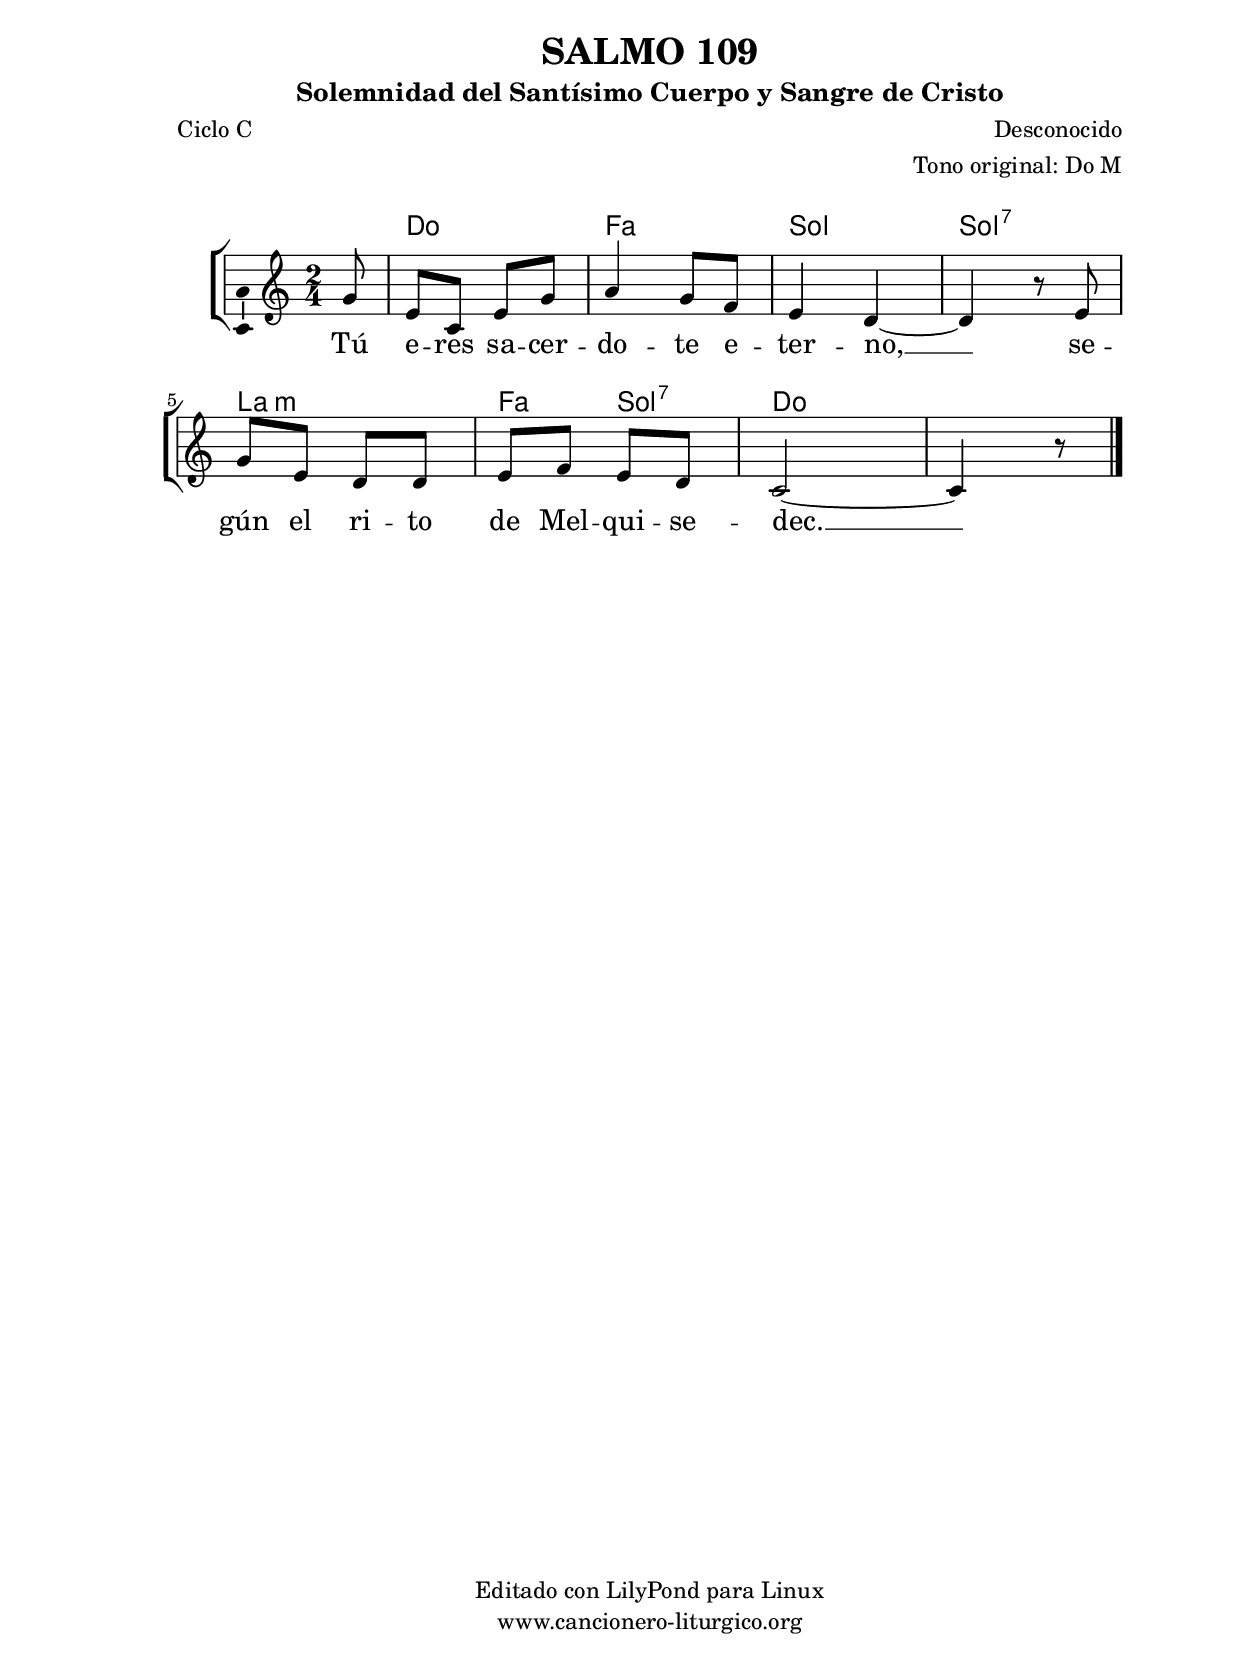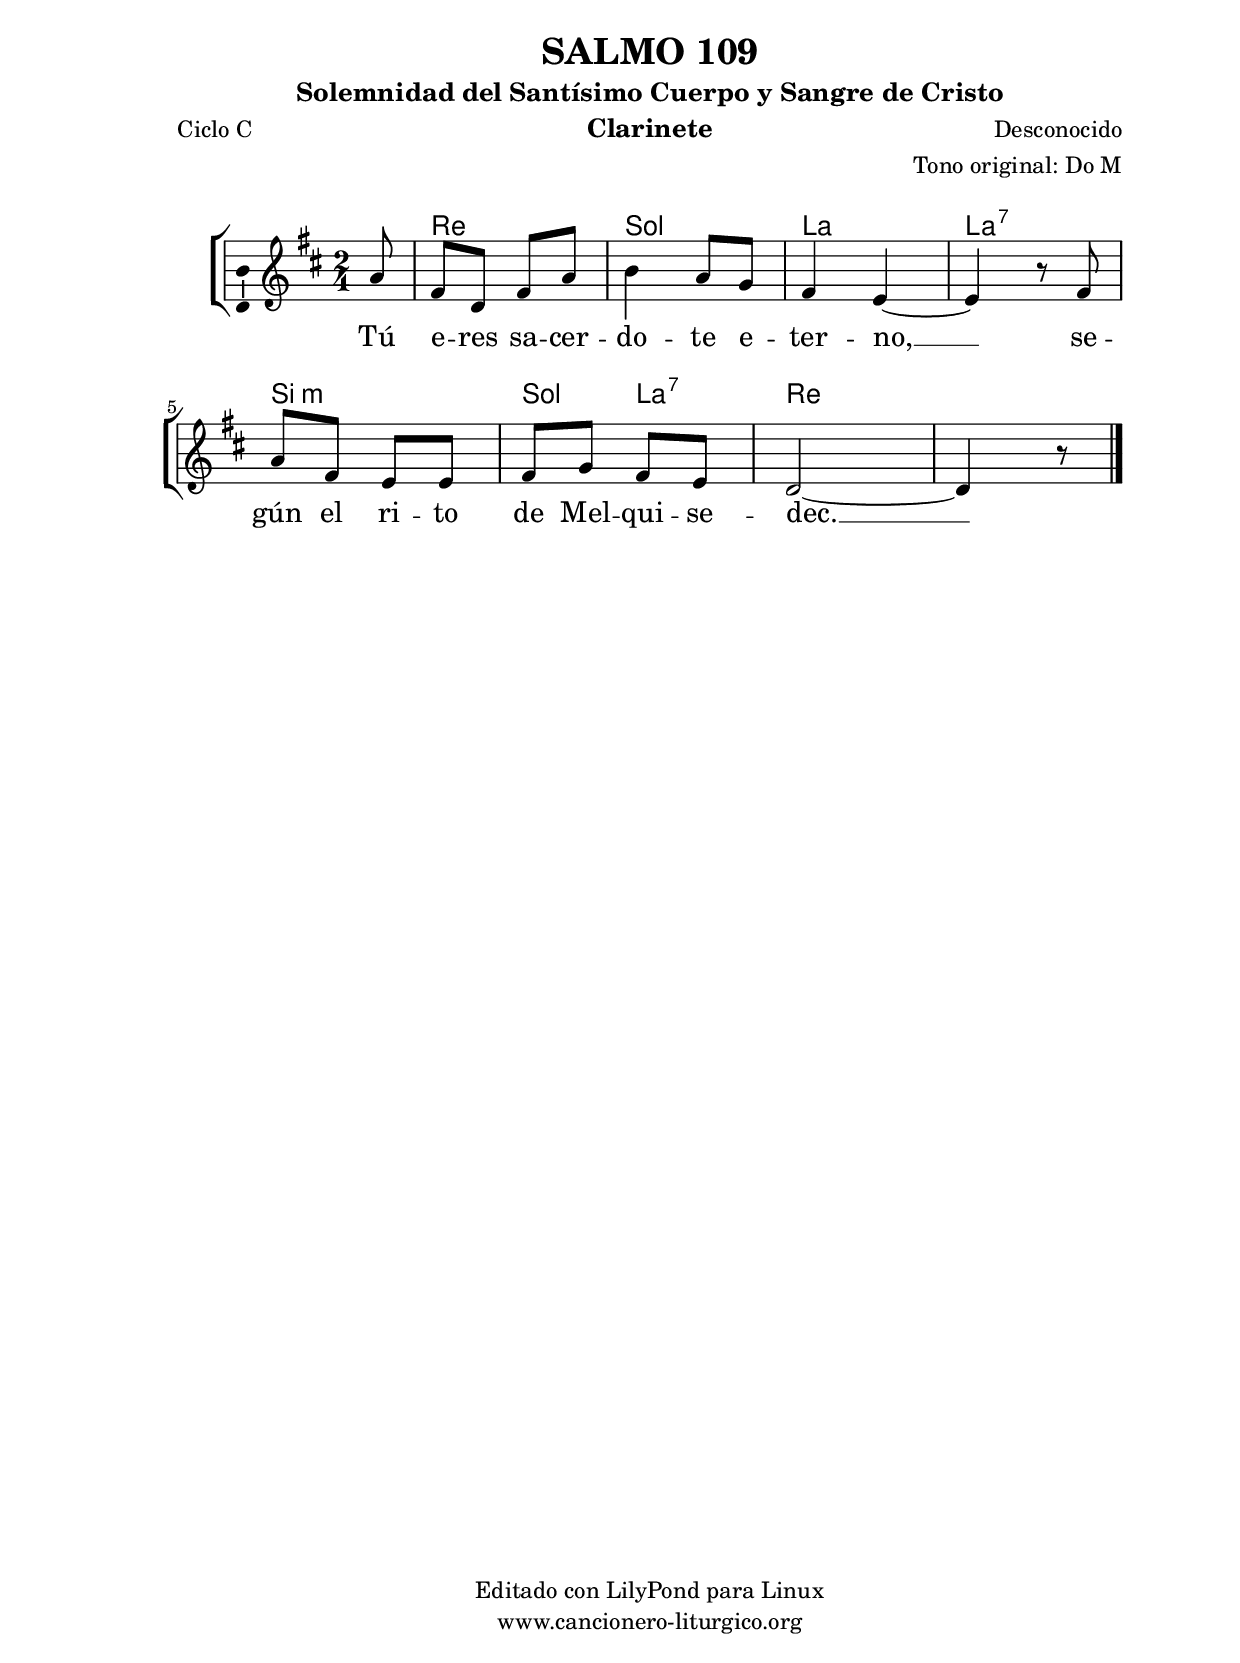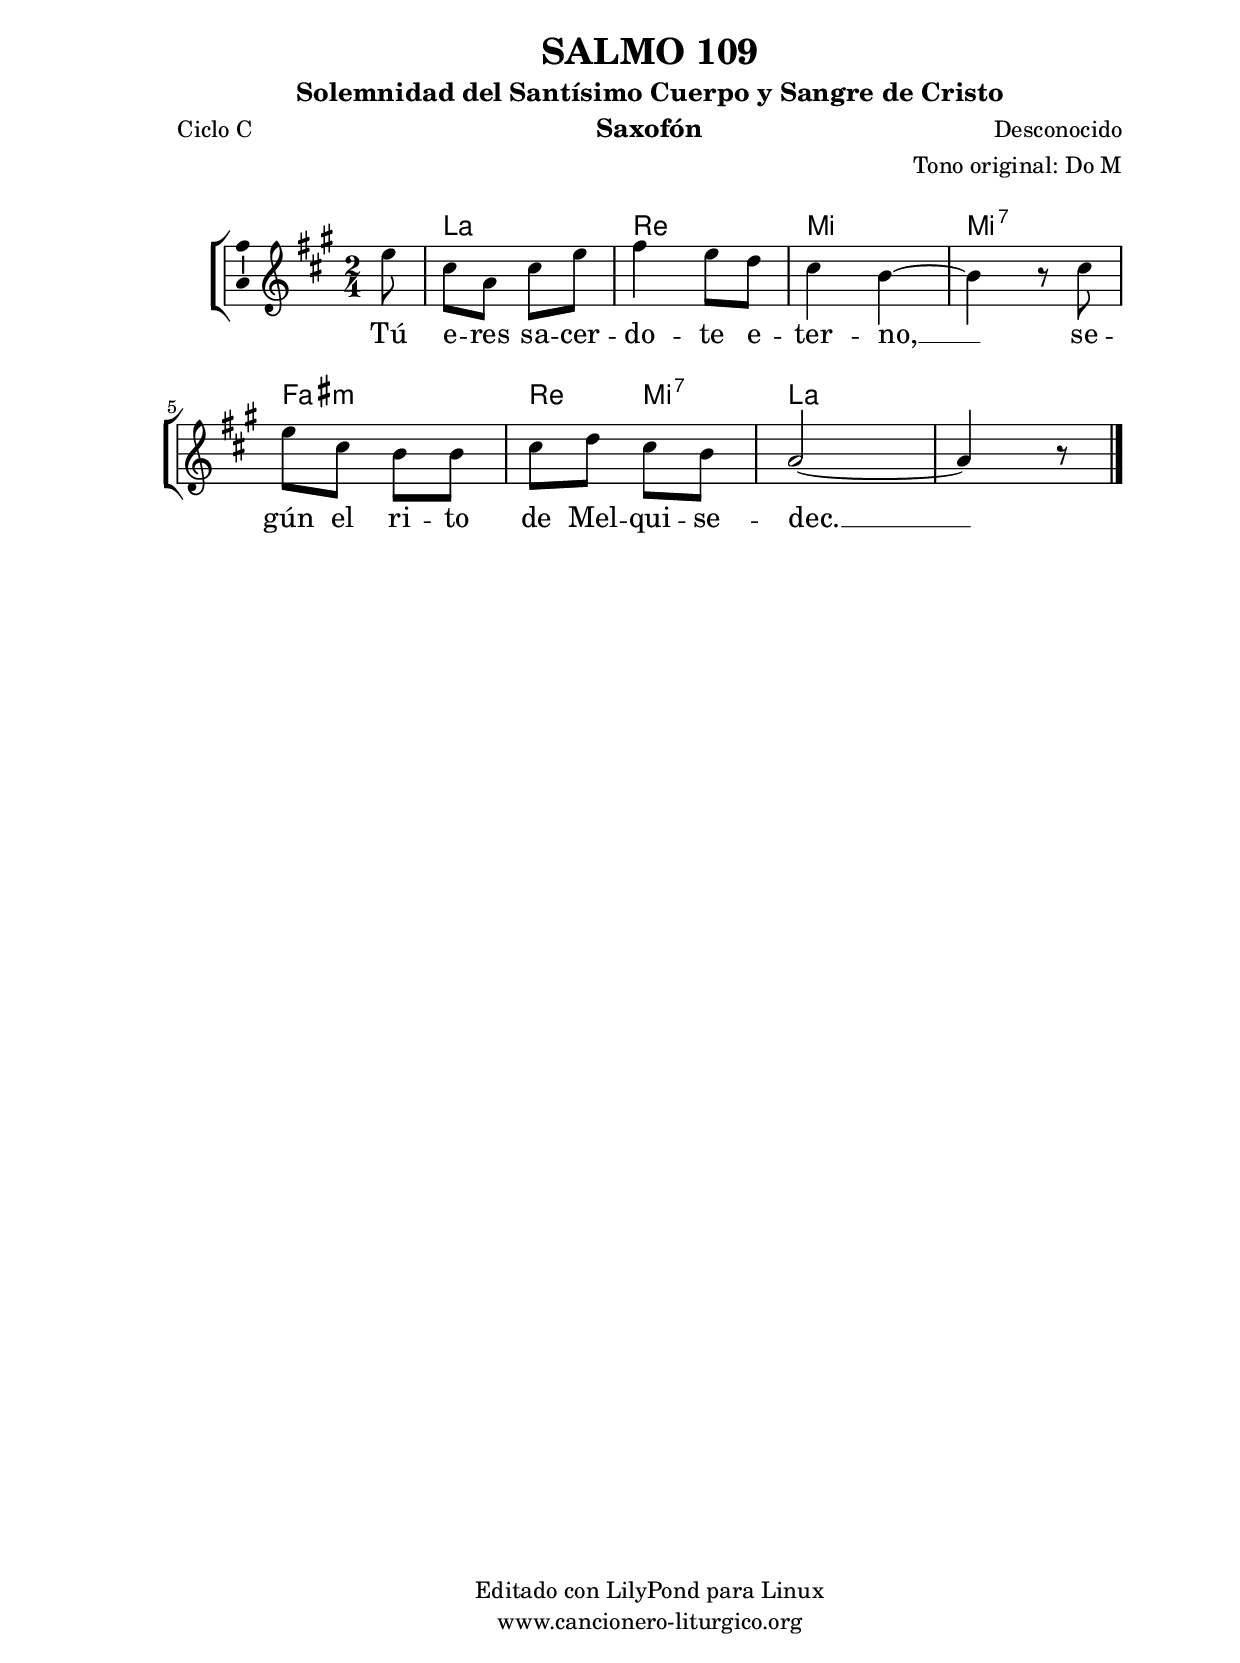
%
%para convertir .midi en .wav:
%timidity filename.midi -Ow -o finename.wav
%
%
%Para convertir de .wav a .mp3:
%lame -h -m j filename.wav
%
%
%para escuchar el midi:
%timidity nombrefichero.midi
%


%versión de lilypond para la que se ha escrito esta partitura:
\version "2.16.0"

	%Tamaño papel
	#(set-default-paper-size "a4")
	%Tamaño partitura
	#(set-global-staff-size 20)
	%No responde al pulsar sobre una nota
	#(ly:set-option 'point-and-click #f)

%parámetros del encabezamiento:
\header {
	title = "SALMO 109"
	subtitle = "Solemnidad del Santísimo Cuerpo y Sangre de Cristo"
	composer = "Desconocido"
	poet = "Ciclo C"
	meter = ""
	arranger = "Tono original: Do M"
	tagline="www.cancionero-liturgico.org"
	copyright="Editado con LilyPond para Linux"
	}

%parámetros asociados al papel:
\paper  {
	oddHeaderMarkup = \markup {\fill-line { \on-the-fly #not-first-page \fromproperty #'header:title \on-the-fly #not-first-page \fromproperty #'header:composer }}
	evenHeaderMarkup = \markup {\fill-line { \fromproperty #'header:composer \fromproperty #'header:title }}
	#(set-paper-size "a4")
	print-page-number = ##f
	first-page-number = 1
	print-first-page-number = ##f
%	head-separation = 3.0 \cm
	top-margin = 2.0 \cm
	bottom-margin = 0.5\cm
%%%	bottom-margin = -1.0\cm
	left-margin = 3.0 \cm
	line-width = 16.0 \cm 
	indent = 8\mm
	interscoreline = 2.\mm
	between-system-space = 15\mm
%	para que las partituras no llenen la hoja:
	ragged-bottom = ##t
%	idem para la última hoja:
	ragged-last-bottom = ##f
%	para que las partituras llenen el ancho del papel:
	ragged-last = ##f
	after-title-space = 2.5 \cm
%page-count=1
system-count=2

	%Flexible Vertical Spacing
%	markup-markup-spacing =
%	#'((basic-distance . 15) (minimum-distance . 15) (padding . 3))
	markup-system-spacing =
	#'((basic-distance . 15) (minimum-distance . 15) (padding . 3))
	system-system-spacing =
	#'((basic-distance . 15) (minimum-distance . 15) (padding . 3))
	score-system-spacing =
	#'((basic-distance . 15) (minimum-distance . 15) (padding . 5))
%	top-system-spacing = % header
%	#'((basic-distance . 8) (minimum-distance . 0) (padding . 3))
%	top-markup-spacing =
%	#'((basic-distance . 20) (minimum-distance . 20) (padding . 3))
	last-bottom-spacing = % footer
	#'((basic-distance . 5) (minimum-distance . 5) (padding . 3))
%	score-markup-spacing =
%	#'((basic-distance . 16) (minimum-distance . 13) (padding . 3))

	}


%parámetros que afectan a toda la partitura:
global =  {
	%clave de sol (G):
	\clef G
	%armadura:
%%%	\transpose ees c
	\key c \major
	\tempo 4=80
	\set Score.tempoHideNote = ##t
	}


acordes = {
	\italianChords
	\chordmode {
%%%	\transpose ees c
{

s8
c2 f g g:7 a:m f4 g:7 c2

	}
	}
}


melodia = 
%%%	\transpose ees c
{
	\relative c''{

\time 2/4

\partial8
g8
e8 c e g
a4 g8 f
e4 d~
d4 r8 e8
g8 e d d
e8 f e d
c2~
c4 r8 %s8

	\bar "|."
	}
	}


texto = \lyricmode {
Tú e -- res sa -- cer -- do -- te e -- ter -- no, __
se -- gún el ri -- to de Mel -- qui -- se -- dec. __
	}


acordesStaff = \context ChordNames = acordesStaff <<
	\set chordChanges = ##t
	\acordes
	>>


vozStaff = \context Voice = vozStaff
\with {\consists "Ambitus_engraver"}
<<
%	\set Staff.instrumentName = ""
%	\set Staff.shortInstrumentName = ""
%	\set Staff.midiInstrument = #"clarinet"
%	\set Staff.midiInstrument = #"cello"
%	\set Staff.midiInstrument = #"flute"
	\set Staff.midiInstrument = #"electric guitar (jazz)"
%	\set Staff.midiInstrument = #"english horn"
%	\set Staff.midiInstrument = #"violin"
%	\set Staff.midiInstrument = #"glockenspiel"
	\set Staff.midiMinimumVolume = #0.7
	\set Staff.midiMaximumVolume = #0.9
	\global
	\melodia
	>>


textoStaff = \context Lyrics = textoStaff <<
	\lyricsto vozStaff \texto
	>>

\book {
	\score {
		\context ChoirStaff {
			\override StaffGroup.SystemStartBracket #'collapse-height = #1
			\override Score.SystemStartBar #'collapse-height = #1
			<<
			\acordesStaff
			\vozStaff
			\textoStaff
			>>
			}
		\layout {
	    		\context {
				\Lyrics
				\override LyricText #'font-size = #2
				}
	   		 \context {
				\Score
				%fontSize = #3
				\override StaffSymbol #'staff-space = #(magstep +3)
				%\override Beam #'thickness = #0.55
				%\override SpacingSpanner #'spacing-increment = #1.0
				%\override Slur #'height-limit = #1.5
				}
			}
		}
	\score {
		\unfoldRepeats
		\context ChoirStaff {
			<<
			\acordesStaff
			\vozStaff
			>>
			}
		\midi {
	  		\context {
	  			\Score
				tempoWholesPerMinute = #(ly:make-moment 70 4)
				}
			}
		}
	}

%Partitura para clarinete
#(define output-suffix "C")
\book {
	\header{
		instrument = "Clarinete"
		}
	\score {
		\context ChoirStaff {
			\override StaffGroup.SystemStartBracket #'collapse-height = #1
			\override Score.SystemStartBar #'collapse-height = #1
\transpose c d
			<<
			\acordesStaff
			\vozStaff
			\textoStaff
			>>
			}
		\layout {
	    		\context {
				\Lyrics
				\override LyricText #'font-size = #2
				}
	   		 \context {
				\Score
				%fontSize = #3
				\override StaffSymbol #'staff-space = #(magstep +3)
				%\override Beam #'thickness = #0.55
				%\override SpacingSpanner #'spacing-increment = #1.0
				%\override Slur #'height-limit = #1.5
				}
			}
		}
	}

%Partitura para saxofón
#(define output-suffix "S")
\book {
	\header{
		instrument = "Saxofón"
		}
	\score {
		\context ChoirStaff {
			\override StaffGroup.SystemStartBracket #'collapse-height = #1
			\override Score.SystemStartBar #'collapse-height = #1
\transpose c a
			<<
			\acordesStaff
			\vozStaff
			\textoStaff
			>>
			}
		\layout {
	    		\context {
				\Lyrics
				\override LyricText #'font-size = #2
				}
	   		 \context {
				\Score
				%fontSize = #3
				\override StaffSymbol #'staff-space = #(magstep +3)
				%\override Beam #'thickness = #0.55
				%\override SpacingSpanner #'spacing-increment = #1.0
				%\override Slur #'height-limit = #1.5
				}
			}
		}
	}

